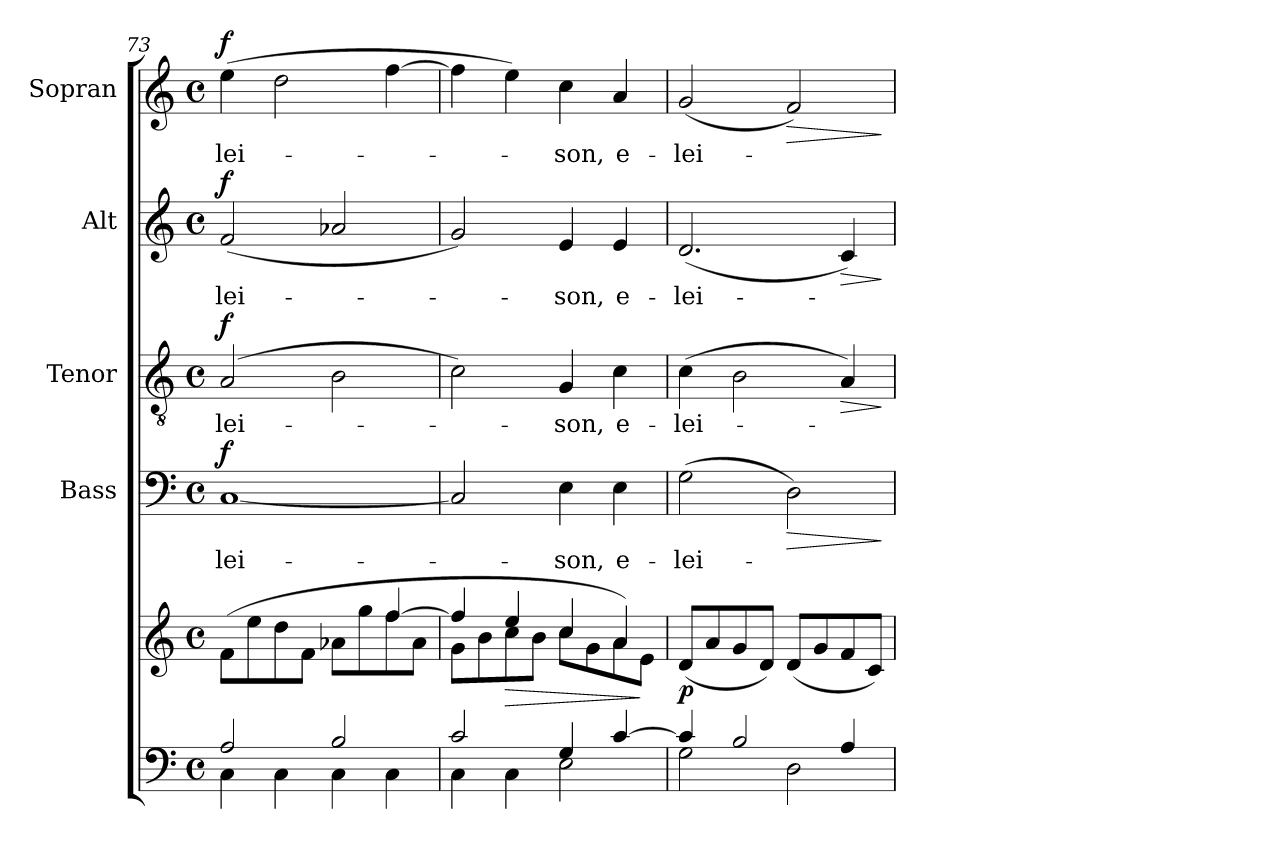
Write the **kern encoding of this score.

**kern	**kern	**dynam	**kern	**text	**dynam	**kern	**text	**dynam	**kern	**text	**dynam	**kern	**text	**dynam
*part5	*part5	*part5	*part4	*part4	*part4	*part3	*part3	*part3	*part2	*part2	*part2	*part1	*part1	*part1
*staff6	*staff5	*staff5/6	*staff4	*staff4	*staff4	*staff3	*staff3	*staff3	*staff2	*staff2	*staff2	*staff1	*staff1	*staff1
*	*	*	*I"Bass	*	*	*I"Tenor	*	*	*I"Alt	*	*	*I"Sopran	*	*
*	*	*	*I'B.	*	*	*I'T.	*	*	*I'A.	*	*	*I'S.	*	*
*clefF4	*clefG2	*	*clefF4	*	*	*clefGv2	*	*	*clefG2	*	*	*clefG2	*	*
*k[]	*k[]	*	*k[]	*	*	*k[]	*	*	*k[]	*	*	*k[]	*	*
*C:	*C:	*	*C:	*	*	*C:	*	*	*C:	*	*	*C:	*	*
*M4/4	*M4/4	*	*M4/4	*	*	*M4/4	*	*	*M4/4	*	*	*M4/4	*	*
*met(c)	*met(c)	*	*met(c)	*	*	*met(c)	*	*	*met(c)	*	*	*met(c)	*	*
=73	=73	=73	=73	=73	=73	=73	=73	=73	=73	=73	=73	=73	=73	=73
*^	*^	*	*	*	*	*	*	*	*	*	*	*	*	*
!	!	!	!	!	!	!LO:LY:b	!LO:DY:a	!	!LO:LY:b	!LO:DY:a	!	!LO:LY:b	!LO:DY:a	!	!LO:LY:b	!LO:DY:a
2A/	4C\	2.ryy	(>8f\L	.	[1C	-lei-	f	(2A/	-lei-	f	(<2f/	-lei-	f	(>4ee\	-lei-	f
.	.	.	8ee\	.	.	.	.	.	.	.	.	.	.	.	.	.
.	4C\	.	8dd\	.	.	.	.	.	.	.	.	.	.	2dd\	.	.
.	.	.	8f\J	.	.	.	.	.	.	.	.	.	.	.	.	.
2B/	4C\	.	8a-X\L	.	.	.	.	2B\	.	.	2a-X/	.	.	.	.	.
.	.	.	8gg\	.	.	.	.	.	.	.	.	.	.	.	.	.
.	4C\	[>4ff/	8ff\	.	.	.	.	.	.	.	.	.	.	[4ff\	.	.
.	.	.	8a-\J	.	.	.	.	.	.	.	.	.	.	.	.	.
=74	=74	=74	=74	=74	=74	=74	=74	=74	=74	=74	=74	=74	=74	=74	=74	=74
2c/	4C\	4ff/]	8g\L	.	2C/]	.	.	2c\)	.	.	2g/)	.	.	4ff\]	.	.
.	.	.	8b\	.	.	.	.	.	.	.	.	.	.	.	.	.
!	!	!	!	!LO:HP:b	!	!	!	!	!	!	!	!	!	!	!	!
.	4C\	4ee/	8cc\	>	.	.	.	.	.	.	.	.	.	4ee\)	.	.
.	.	.	8b\J	.	.	.	.	.	.	.	.	.	.	.	.	.
!	!	!	!	!	!	!LO:LY:b	!	!	!LO:LY:b	!	!	!LO:LY:b	!	!	!LO:LY:b	!
4G/	2E\	4cc/	8cc\L	.	4E\	-son,	.	4G/	-son,	.	4e/	-son,	.	4cc\	-son,	.
.	.	.	8g\	.	.	.	.	.	.	.	.	.	.	.	.	.
!	!	!	!	!	!	!LO:LY:b	!	!	!LO:LY:b	!	!	!LO:LY:b	!	!	!LO:LY:b	!
[>4c/	.	4a/)	8a\	.	4E\	e-	.	4c\	e-	.	4e/	e-	.	4a/	e-	.
.	.	.	8e\J	]	.	.	.	.	.	.	.	.	.	.	.	.
=75	=75	=75	=75	=75	=75	=75	=75	=75	=75	=75	=75	=75	=75	=75	=75	=75
!	!	!	!	!LO:DY:b	!	!LO:LY:b	!	!	!LO:LY:b	!	!	!LO:LY:b	!	!	!LO:LY:b	!
*	*	*v	*v	*	*	*	*	*	*	*	*	*	*	*	*	*
4c/]	2G\	(<8d/L	p	(>2G\	-lei-	.	(>4c\	-lei-	.	(<2.d/	-lei-	.	(<2g/	-lei-	.
.	.	8a/	.	.	.	.	.	.	.	.	.	.	.	.	.
2B/	.	8g/	.	.	.	.	2B\	.	.	.	.	.	.	.	.
.	.	8d/J)	.	.	.	.	.	.	.	.	.	.	.	.	.
!	!	!	!	!	!	!LO:HP:b	!	!	!	!	!	!	!	!	!LO:HP:b
.	2D\	(<8d/L	.	2D\)	.	>	.	.	.	.	.	.	2f/)	.	>
.	.	8g/	.	.	.	.	.	.	.	.	.	.	.	.	.
!	!	!	!	!	!	!	!	!	!LO:HP:b	!	!	!LO:HP:b	!	!	!
4A/	.	8f/	.	.	.	.	4A/)	.	>	4c/)	.	>	.	.	.
.	.	8c/J)	.	.	.	.	.	.	.	.	.	.	.	.	.
*v	*v	*	*	*	*	*	*	*	*	*	*	*	*	*	*
.	.	.	.	.	]	.	.	]	.	.	]	.	.	]
=	=	=	=	=	=	=	=	=	=	=	=	=	=	=
*-	*-	*-	*-	*-	*-	*-	*-	*-	*-	*-	*-	*-	*-	*-
